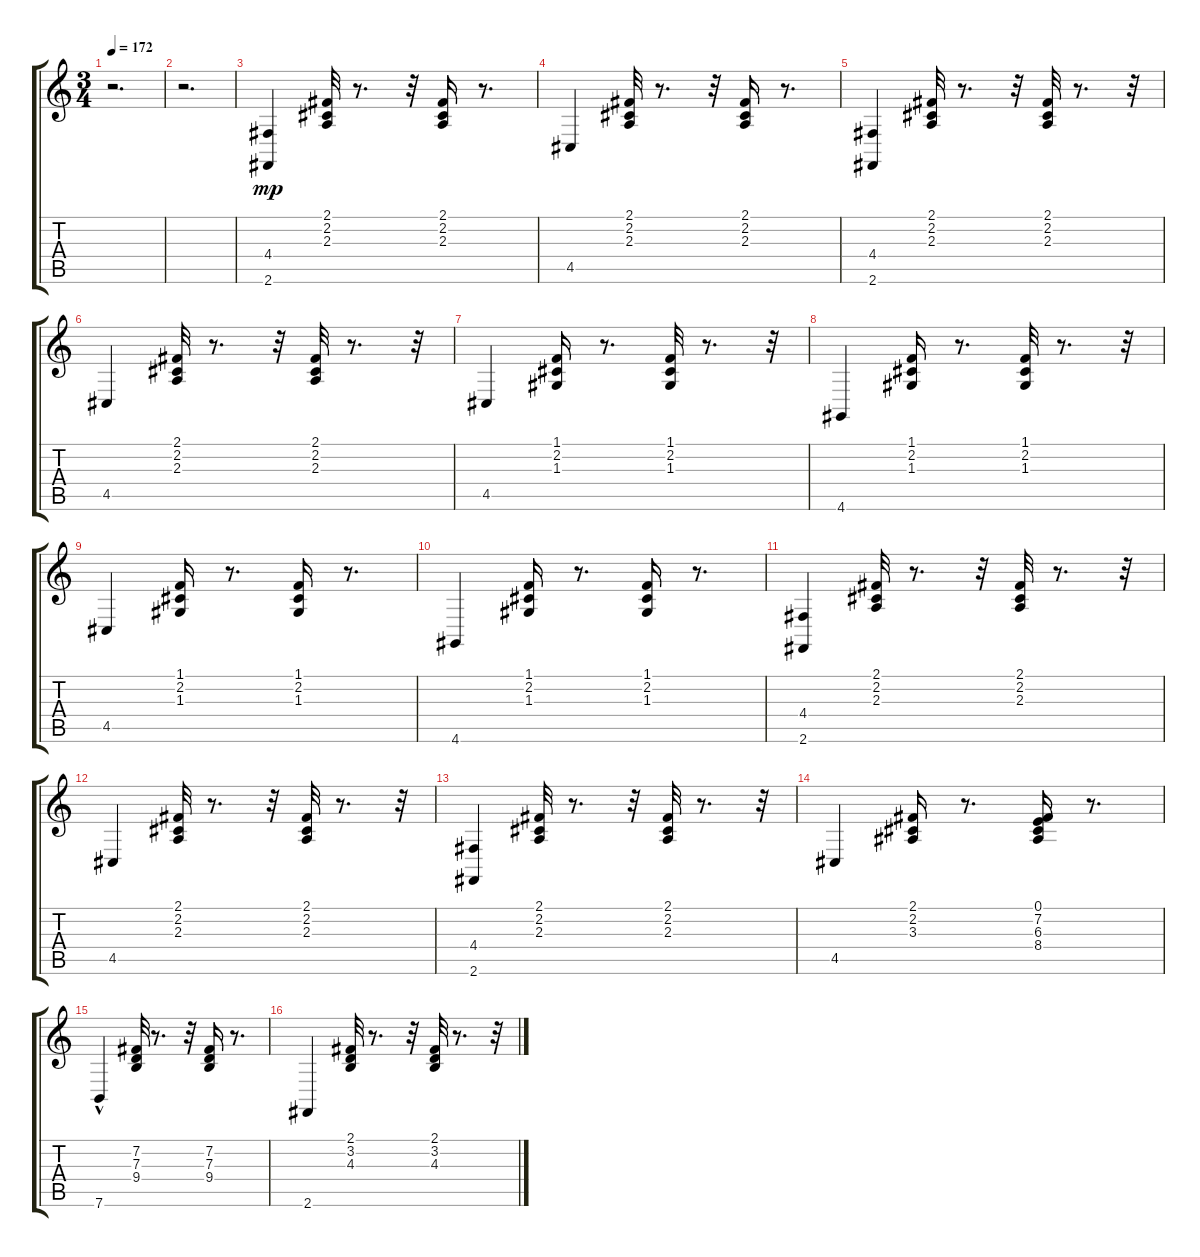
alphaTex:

\track "" {instrument stringensemble1}
\staff {score tabs}
\tuning (E4 B3 G3 D3 A2 E2) {hide}
\ts (3 4)
\tempo 172
\clef g2
\ks c
r.2{d dy mp} |
r.2{d} |
(4.4 2.6).4 (2.1 2.2 2.3).32 r.8{d} r.32 (2.1 2.2 2.3).16 r.8{d} |
4.5.4 (2.1 2.2 2.3).32 r.8{d} r.32 (2.1 2.2 2.3).16 r.8{d} |
(4.4 2.6).4 (2.1 2.2 2.3).32 r.8{d} r.32 (2.1 2.2 2.3).32 r.8{d} r.32 |
4.5.4 (2.1 2.2 2.3).32 r.8{d} r.32 (2.1 2.2 2.3).32 r.8{d} r.32 |
4.5.4 (1.1 2.2 1.3).16 r.8{d} (1.1 2.2 1.3).32 r.8{d} r.32 |
4.6.4 (1.1 2.2 1.3).16 r.8{d} (1.1 2.2 1.3).32 r.8{d} r.32 |
4.5.4 (1.1 2.2 1.3).16 r.8{d} (1.1 2.2 1.3).16 r.8{d} |
4.6.4 (1.1 2.2 1.3).16 r.8{d} (1.1 2.2 1.3).16 r.8{d} |
(4.4 2.6).4 (2.1 2.2 2.3).32 r.8{d} r.32 (2.1 2.2 2.3).32 r.8{d} r.32 |
4.5.4 (2.1 2.2 2.3).32 r.8{d} r.32 (2.1 2.2 2.3).32 r.8{d} r.32 |
(4.4 2.6).4 (2.1 2.2 2.3).32 r.8{d} r.32 (2.1 2.2 2.3).32 r.8{d} r.32 |
4.5.4 (2.1 2.2 3.3).16 r.8{d} (0.1 7.2 6.3 8.4).16 r.8{d} |
7.6{hac}.4 (7.2 7.3 9.4).32 r.8{d} r.32 (7.2 7.3 9.4).16 r.8{d} |
2.6.4 (2.1 3.2 4.3).32 r.8{d} r.32 (2.1 3.2 4.3).32 r.8{d} r.32
